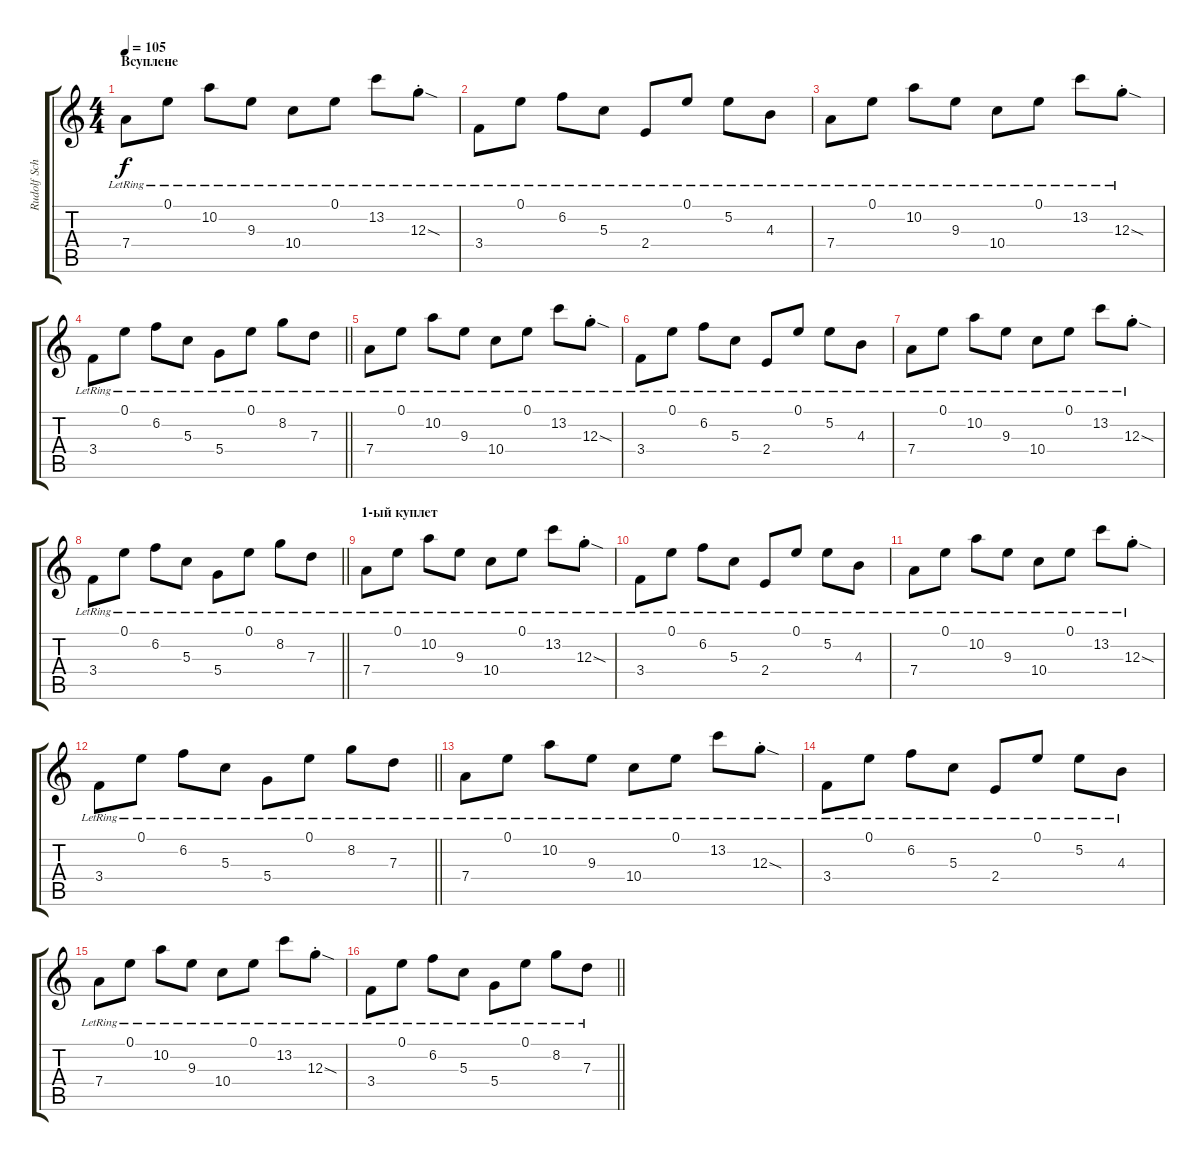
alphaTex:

\track ("Rudolf Schenker" "Rudolf Sch") {instrument electricguitarclean}
\staff {score tabs}
\tuning (E4 B3 G3 D3 A2 E2) {hide}
\ts (4 4)
\section ("" "Всуплене")
\tempo 105
\clef g2
\ks c
7.4{lr}.8{dy f instrument electricguitarclean} 0.1{lr}.8 10.2{lr}.8 9.3{lr}.8 10.4{lr}.8 0.1{lr}.8 13.2{lr}.8 12.3{sod st lr}.8 |
3.4{lr}.8 0.1{lr}.8 6.2{lr}.8 5.3{lr}.8 2.4{lr}.8 0.1{lr}.8 5.2{lr}.8 4.3{lr}.8 |
7.4{lr}.8 0.1{lr}.8 10.2{lr}.8 9.3{lr}.8 10.4{lr}.8 0.1{lr}.8 13.2{lr}.8 12.3{sod st lr}.8 |
\barLineRight lightlight
3.4{lr}.8 0.1{lr}.8 6.2{lr}.8 5.3{lr}.8 5.4{lr}.8 0.1{lr}.8 8.2{lr}.8 7.3{lr}.8 |
7.4{lr}.8 0.1{lr}.8 10.2{lr}.8 9.3{lr}.8 10.4{lr}.8 0.1{lr}.8 13.2{lr}.8 12.3{sod st lr}.8 |
3.4{lr}.8 0.1{lr}.8 6.2{lr}.8 5.3{lr}.8 2.4{lr}.8 0.1{lr}.8 5.2{lr}.8 4.3{lr}.8 |
7.4{lr}.8 0.1{lr}.8 10.2{lr}.8 9.3{lr}.8 10.4{lr}.8 0.1{lr}.8 13.2{lr}.8 12.3{sod st lr}.8 |
\barLineRight lightlight
3.4{lr}.8 0.1{lr}.8 6.2{lr}.8 5.3{lr}.8 5.4{lr}.8 0.1{lr}.8 8.2{lr}.8 7.3{lr}.8 |
\section ("" "1-ый куплет")
7.4{lr}.8 0.1{lr}.8 10.2{lr}.8 9.3{lr}.8 10.4{lr}.8 0.1{lr}.8 13.2{lr}.8 12.3{sod st lr}.8 |
3.4{lr}.8 0.1{lr}.8 6.2{lr}.8 5.3{lr}.8 2.4{lr}.8 0.1{lr}.8 5.2{lr}.8 4.3{lr}.8 |
7.4{lr}.8 0.1{lr}.8 10.2{lr}.8 9.3{lr}.8 10.4{lr}.8 0.1{lr}.8 13.2{lr}.8 12.3{sod st lr}.8 |
\barLineRight lightlight
3.4{lr}.8 0.1{lr}.8 6.2{lr}.8 5.3{lr}.8 5.4{lr}.8 0.1{lr}.8 8.2{lr}.8 7.3{lr}.8 |
7.4{lr}.8 0.1{lr}.8 10.2{lr}.8 9.3{lr}.8 10.4{lr}.8 0.1{lr}.8 13.2{lr}.8 12.3{sod st lr}.8 |
3.4{lr}.8 0.1{lr}.8 6.2{lr}.8 5.3{lr}.8 2.4{lr}.8 0.1{lr}.8 5.2{lr}.8 4.3{lr}.8 |
7.4{lr}.8 0.1{lr}.8 10.2{lr}.8 9.3{lr}.8 10.4{lr}.8 0.1{lr}.8 13.2{lr}.8 12.3{sod st lr}.8 |
\barLineRight lightlight
3.4{lr}.8 0.1{lr}.8 6.2{lr}.8 5.3{lr}.8 5.4{lr}.8 0.1{lr}.8 8.2{lr}.8 7.3{lr}.8
